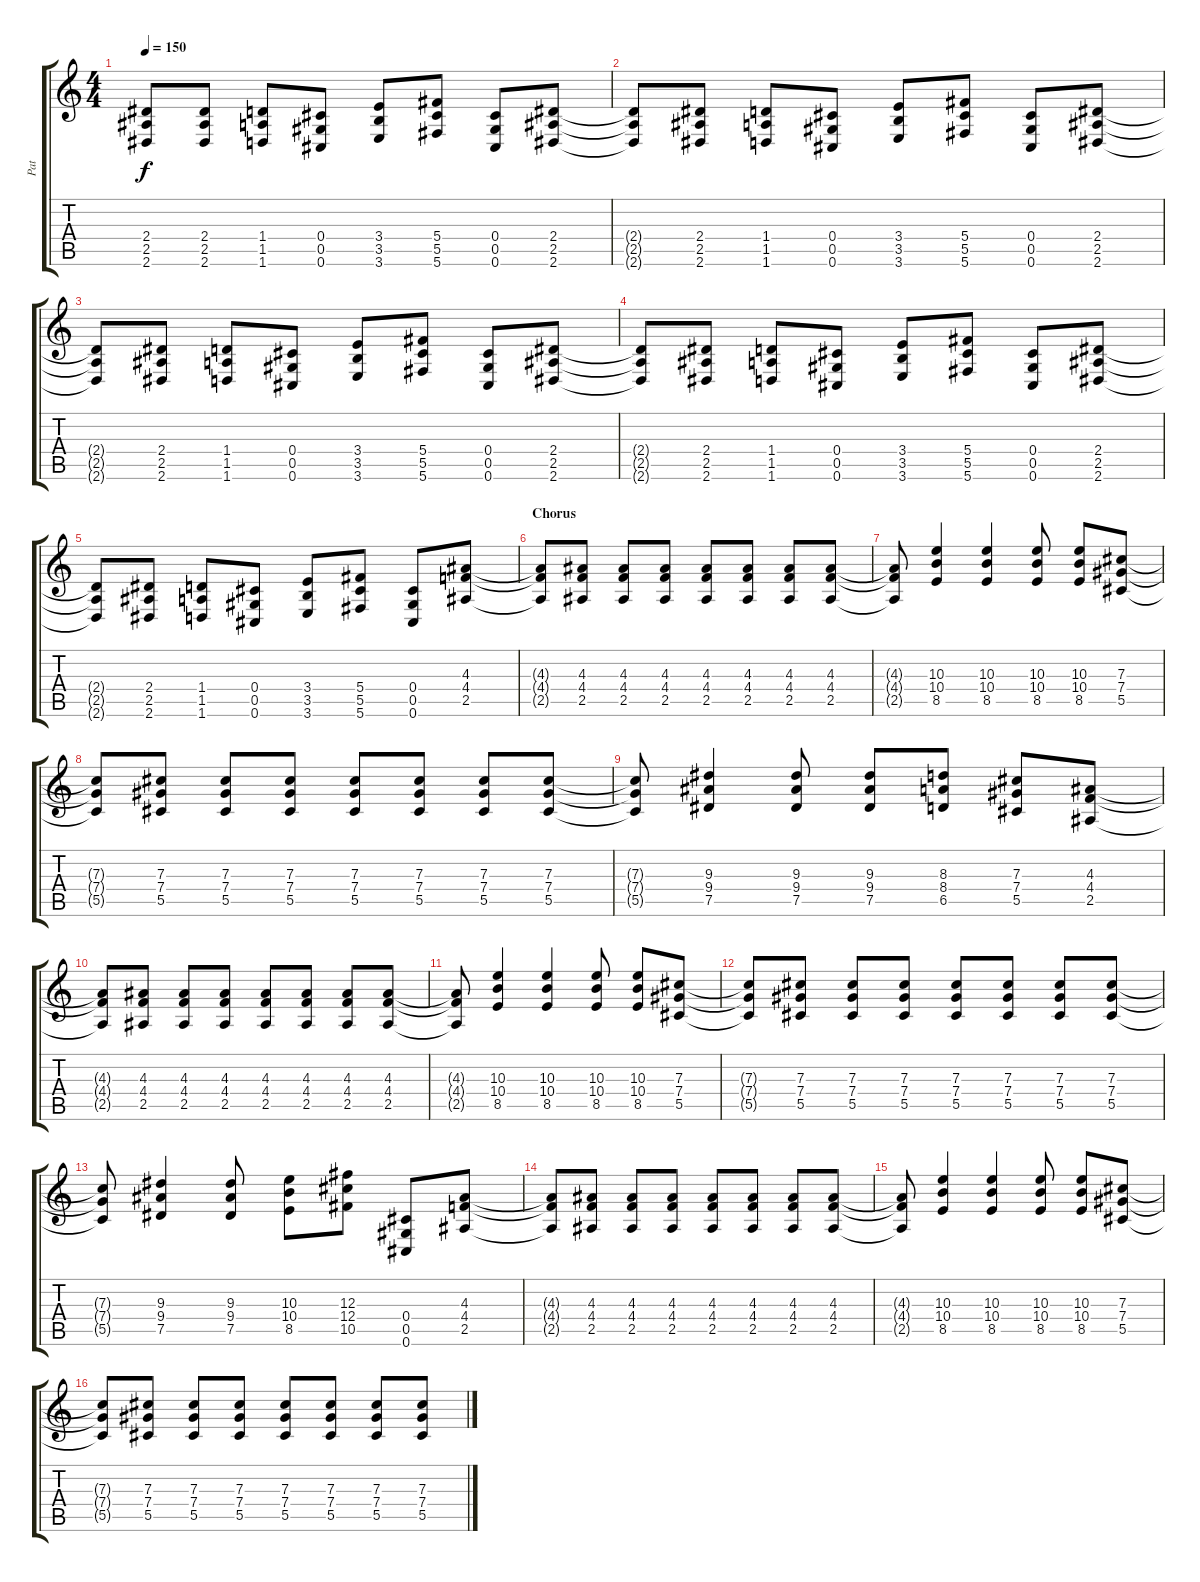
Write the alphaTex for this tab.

\track ("Pat" "Pat") {instrument distortionguitar}
\staff {score tabs}
\tuning (Eb4 Bb3 Gb3 Db3 Ab2 Db2) {hide}
\ts (4 4)
\tempo 150
\clef g2
\ks c
(2.4{t} 2.5{t} 2.6{t}).8{dy f} (2.4 2.5 2.6).8 (1.4 1.5 1.6).8 (0.4 0.5 0.6).8 (3.4 3.5 3.6).8 (5.4 5.5 5.6).8 (0.4 0.5 0.6).8 (2.4 2.5 2.6).8 |
(2.4{t} 2.5{t} 2.6{t}).8 (2.4 2.5 2.6).8 (1.4 1.5 1.6).8 (0.4 0.5 0.6).8 (3.4 3.5 3.6).8 (5.4 5.5 5.6).8 (0.4 0.5 0.6).8 (2.4 2.5 2.6).8 |
(2.4{t} 2.5{t} 2.6{t}).8 (2.4 2.5 2.6).8 (1.4 1.5 1.6).8 (0.4 0.5 0.6).8 (3.4 3.5 3.6).8 (5.4 5.5 5.6).8 (0.4 0.5 0.6).8 (2.4 2.5 2.6).8 |
(2.4{t} 2.5{t} 2.6{t}).8 (2.4 2.5 2.6).8 (1.4 1.5 1.6).8 (0.4 0.5 0.6).8 (3.4 3.5 3.6).8 (5.4 5.5 5.6).8 (0.4 0.5 0.6).8 (2.4 2.5 2.6).8 |
(2.4{t} 2.5{t} 2.6{t}).8 (2.4 2.5 2.6).8 (1.4 1.5 1.6).8 (0.4 0.5 0.6).8 (3.4 3.5 3.6).8 (5.4 5.5 5.6).8 (0.4 0.5 0.6).8 (4.3 4.4 2.5).8 |
\section ("" "Chorus")
(4.3{t} 4.4{t} 2.5{t}).8 (4.3 4.4 2.5).8 (4.3 4.4 2.5).8 (4.3 4.4 2.5).8 (4.3 4.4 2.5).8 (4.3 4.4 2.5).8 (4.3 4.4 2.5).8 (4.3 4.4 2.5).8 |
(4.3{t} 4.4{t} 2.5{t}).8 (10.3 10.4 8.5).4 (10.3 10.4 8.5).4 (10.3 10.4 8.5).8 (10.3 10.4 8.5).8 (7.3 7.4 5.5).8 |
(7.3{t} 7.4{t} 5.5{t}).8 (7.3 7.4 5.5).8 (7.3 7.4 5.5).8 (7.3 7.4 5.5).8 (7.3 7.4 5.5).8 (7.3 7.4 5.5).8 (7.3 7.4 5.5).8 (7.3 7.4 5.5).8 |
(7.3{t} 7.4{t} 5.5{t}).8 (9.3 9.4 7.5).4 (9.3 9.4 7.5).8 (9.3 9.4 7.5).8 (8.3 8.4 6.5).8 (7.3 7.4 5.5).8 (4.3 4.4 2.5).8 |
(4.3{t} 4.4{t} 2.5{t}).8 (4.3 4.4 2.5).8 (4.3 4.4 2.5).8 (4.3 4.4 2.5).8 (4.3 4.4 2.5).8 (4.3 4.4 2.5).8 (4.3 4.4 2.5).8 (4.3 4.4 2.5).8 |
(4.3{t} 4.4{t} 2.5{t}).8 (10.3 10.4 8.5).4 (10.3 10.4 8.5).4 (10.3 10.4 8.5).8 (10.3 10.4 8.5).8 (7.3 7.4 5.5).8 |
(7.3{t} 7.4{t} 5.5{t}).8 (7.3 7.4 5.5).8 (7.3 7.4 5.5).8 (7.3 7.4 5.5).8 (7.3 7.4 5.5).8 (7.3 7.4 5.5).8 (7.3 7.4 5.5).8 (7.3 7.4 5.5).8 |
(7.3{t} 7.4{t} 5.5{t}).8 (9.3 9.4 7.5).4 (9.3 9.4 7.5).8 (10.3 10.4 8.5).8 (12.3 12.4 10.5).8 (0.4 0.5 0.6).8 (4.3 4.4 2.5).8 |
(4.3{t} 4.4{t} 2.5{t}).8 (4.3 4.4 2.5).8 (4.3 4.4 2.5).8 (4.3 4.4 2.5).8 (4.3 4.4 2.5).8 (4.3 4.4 2.5).8 (4.3 4.4 2.5).8 (4.3 4.4 2.5).8 |
(4.3{t} 4.4{t} 2.5{t}).8 (10.3 10.4 8.5).4 (10.3 10.4 8.5).4 (10.3 10.4 8.5).8 (10.3 10.4 8.5).8 (7.3 7.4 5.5).8 |
(7.3{t} 7.4{t} 5.5{t}).8 (7.3 7.4 5.5).8 (7.3 7.4 5.5).8 (7.3 7.4 5.5).8 (7.3 7.4 5.5).8 (7.3 7.4 5.5).8 (7.3 7.4 5.5).8 (7.3 7.4 5.5).8
